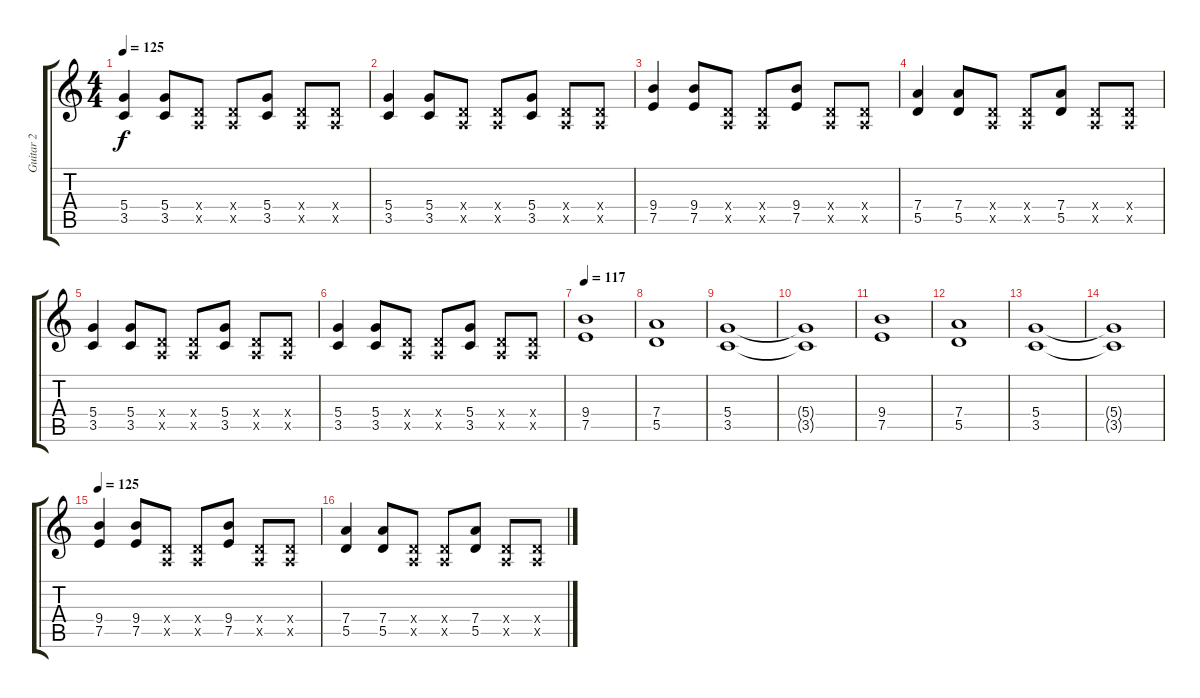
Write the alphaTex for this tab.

\track ("Guitar 2" "Guitar 2") {instrument distortionguitar}
\staff {score tabs}
\tuning (E4 B3 G3 D3 A2 E2) {hide}
\ts (4 4)
\tempo 125
\clef g2
\ks c
(5.4 3.5).4{dy f} (5.4 3.5).8 (0.4{x} 0.5{x}).8 (0.4{x} 0.5{x}).8 (5.4 3.5).8 (0.4{x} 0.5{x}).8 (0.4{x} 0.5{x}).8 |
(5.4 3.5).4 (5.4 3.5).8 (0.4{x} 0.5{x}).8 (0.4{x} 0.5{x}).8 (5.4 3.5).8 (0.4{x} 0.5{x}).8 (0.4{x} 0.5{x}).8 |
(9.4 7.5).4 (9.4 7.5).8 (0.4{x} 0.5{x}).8 (0.4{x} 0.5{x}).8 (9.4 7.5).8 (0.4{x} 0.5{x}).8 (0.4{x} 0.5{x}).8 |
(7.4 5.5).4 (7.4 5.5).8 (0.4{x} 0.5{x}).8 (0.4{x} 0.5{x}).8 (7.4 5.5).8 (0.4{x} 0.5{x}).8 (0.4{x} 0.5{x}).8 |
(5.4 3.5).4 (5.4 3.5).8 (0.4{x} 0.5{x}).8 (0.4{x} 0.5{x}).8 (5.4 3.5).8 (0.4{x} 0.5{x}).8 (0.4{x} 0.5{x}).8 |
(5.4 3.5).4 (5.4 3.5).8 (0.4{x} 0.5{x}).8 (0.4{x} 0.5{x}).8 (5.4 3.5).8 (0.4{x} 0.5{x}).8 (0.4{x} 0.5{x}).8 |
\tempo 117
(9.4 7.5).1 |
(7.4 5.5).1 |
(5.4 3.5).1 |
(5.4{t} 3.5{t}).1 |
(9.4 7.5).1 |
(7.4 5.5).1 |
(5.4 3.5).1 |
(5.4{t} 3.5{t}).1 |
\tempo 125
(9.4 7.5).4 (9.4 7.5).8 (0.4{x} 0.5{x}).8 (0.4{x} 0.5{x}).8 (9.4 7.5).8 (0.4{x} 0.5{x}).8 (0.4{x} 0.5{x}).8 |
(7.4 5.5).4 (7.4 5.5).8 (0.4{x} 0.5{x}).8 (0.4{x} 0.5{x}).8 (7.4 5.5).8 (0.4{x} 0.5{x}).8 (0.4{x} 0.5{x}).8
